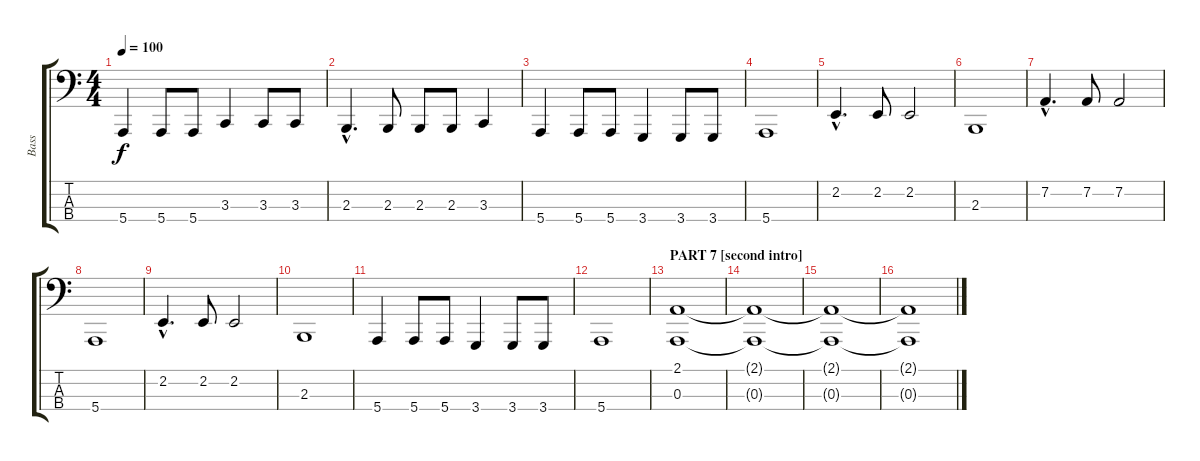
\track ("Bass" "Bass") {instrument lead2sawtooth}
\staff {score tabs}
\tuning (G2 D2 A1 E1) {hide}
\ts (4 4)
\tempo 100
\clef f4
\ks c
5.4.4{dy f} 5.4.8 5.4.8 3.3.4 3.3.8 3.3.8 |
2.3{hac}.4{d} 2.3.8 2.3.8 2.3.8 3.3.4 |
5.4.4 5.4.8 5.4.8 3.4.4 3.4.8 3.4.8 |
5.4.1 |
2.2{hac}.4{d} 2.2.8 2.2.2 |
2.3.1 |
7.2{hac}.4{d} 7.2.8 7.2.2 |
5.4.1 |
2.2{hac}.4{d} 2.2.8 2.2.2 |
2.3.1 |
5.4.4 5.4.8 5.4.8 3.4.4 3.4.8 3.4.8 |
5.4.1 |
\section ("" "PART 7 [second intro]")
(2.1 0.3).1 |
(2.1{t} 0.3{t}).1 |
(2.1{t} 0.3{t}).1 |
(2.1{t} 0.3{t}).1
